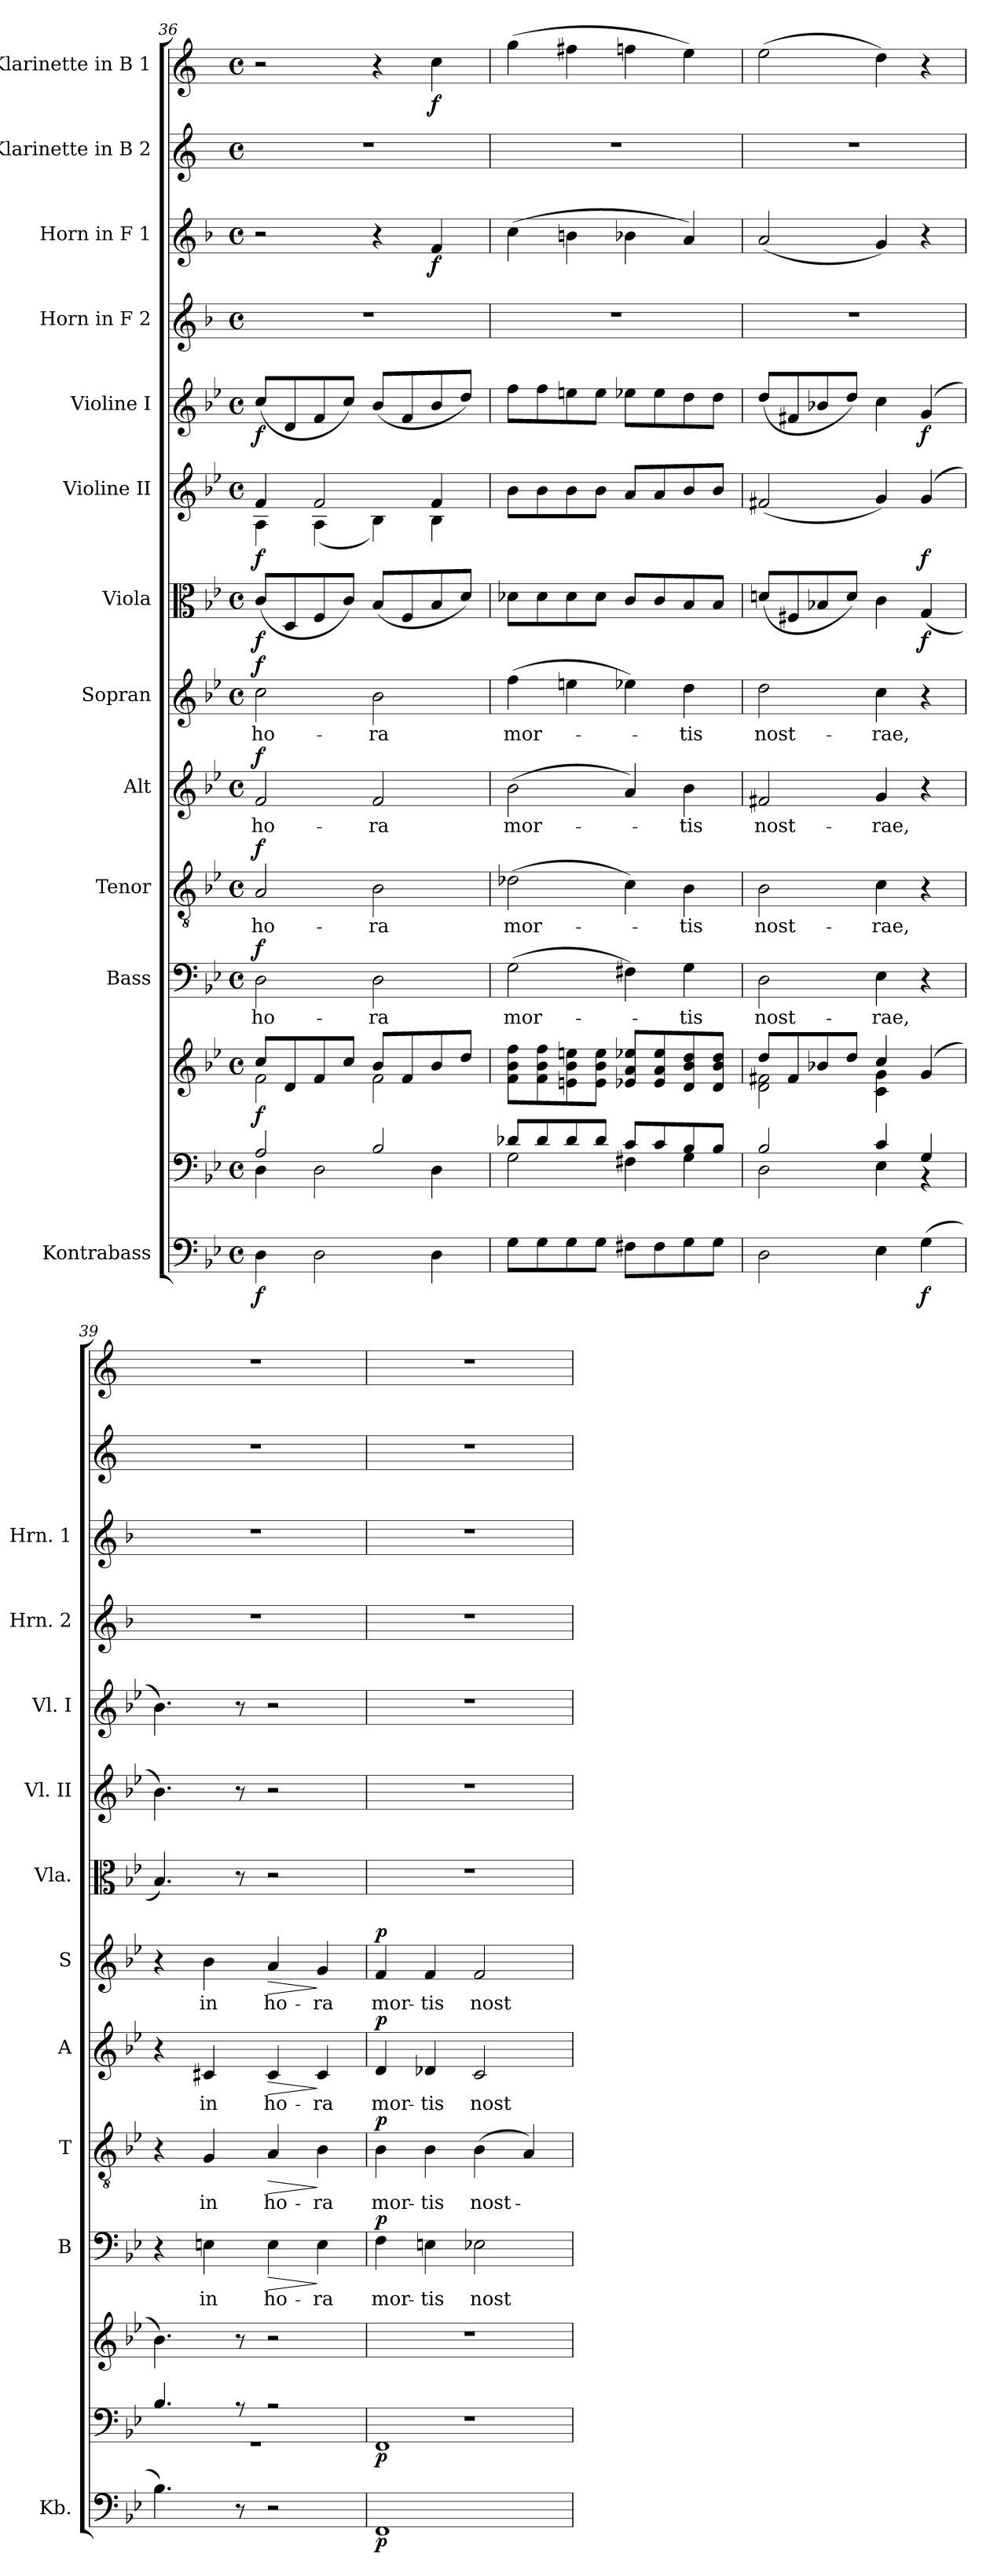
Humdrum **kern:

**kern	**dynam	**kern	**kern	**dynam	**kern	**text	**dynam	**kern	**text	**dynam	**kern	**text	**dynam	**kern	**text	**dynam	**kern	**dynam	**kern	**dynam	**kern	**dynam	**kern	**kern	**dynam	**kern	**kern	**dynam
*part13	*part13	*part12	*part12	*part12	*part11	*part11	*part11	*part10	*part10	*part10	*part9	*part9	*part9	*part8	*part8	*part8	*part7	*part7	*part6	*part6	*part5	*part5	*part4	*part3	*part3	*part2	*part1	*part1
*staff14	*staff14	*staff13	*staff12	*staff12/13	*staff11	*staff11	*staff11	*staff10	*staff10	*staff10	*staff9	*staff9	*staff9	*staff8	*staff8	*staff8	*staff7	*staff7	*staff6	*staff6	*staff5	*staff5	*staff4	*staff3	*staff3	*staff2	*staff1	*staff1
*I"Kontrabass	*	*	*	*	*I"Bass	*	*	*I"Tenor	*	*	*I"Alt	*	*	*I"Sopran	*	*	*I"Viola	*	*I"Violine II	*	*I"Violine I	*	*I"Horn in F 2	*I"Horn in F 1	*	*I"Klarinette in B 2	*I"Klarinette in B 1	*
*I'Kb.	*	*	*	*	*I'B	*	*	*I'T	*	*	*I'A	*	*	*I'S	*	*	*I'Vla.	*	*I'Vl. II	*	*I'Vl. I	*	*I'Hrn. 2	*I'Hrn. 1	*	*	*	*
*clefF4	*	*clefF4	*clefG2	*	*clefF4	*	*	*clefGv2	*	*	*clefG2	*	*	*clefG2	*	*	*clefC3	*	*clefG2	*	*clefG2	*	*clefG2	*clefG2	*	*clefG2	*clefG2	*
*ITrd7c12	*	*	*	*	*	*	*	*	*	*	*	*	*	*	*	*	*	*	*	*	*	*	*ITrd4c7	*ITrd4c7	*	*ITrd1c2	*ITrd1c2	*
*k[b-e-]	*	*k[b-e-]	*k[b-e-]	*	*k[b-e-]	*	*	*k[b-e-]	*	*	*k[b-e-]	*	*	*k[b-e-]	*	*	*k[b-e-]	*	*k[b-e-]	*	*k[b-e-]	*	*k[b-e-]	*k[b-e-]	*	*k[b-e-]	*k[b-e-]	*
*B-:	*	*B-:	*B-:	*	*B-:	*	*	*B-:	*	*	*B-:	*	*	*B-:	*	*	*B-:	*	*B-:	*	*B-:	*	*B-:	*B-:	*	*B-:	*B-:	*
*M4/4	*	*M4/4	*M4/4	*	*M4/4	*	*	*M4/4	*	*	*M4/4	*	*	*M4/4	*	*	*M4/4	*	*M4/4	*	*M4/4	*	*M4/4	*M4/4	*	*M4/4	*M4/4	*
*met(c)	*	*met(c)	*met(c)	*	*met(c)	*	*	*met(c)	*	*	*met(c)	*	*	*met(c)	*	*	*met(c)	*	*met(c)	*	*met(c)	*	*met(c)	*met(c)	*	*met(c)	*met(c)	*
=36	=36	=36	=36	=36	=36	=36	=36	=36	=36	=36	=36	=36	=36	=36	=36	=36	=36	=36	=36	=36	=36	=36	=36	=36	=36	=36	=36	=36
*	*	*^	*^	*	*	*	*	*	*	*	*	*	*	*	*	*	*	*	*	*	*	*	*	*	*	*	*	*
!	!LO:DY:b	!	!	!	!	!LO:DY:b	!	!LO:LY:b	!LO:DY:a	!	!LO:LY:b	!LO:DY:a	!	!LO:LY:b	!LO:DY:a	!	!LO:LY:b	!LO:DY:a	!	!LO:DY:b	!	!LO:DY:b	!	!LO:DY:b	!	!	!	!	!	!
*	*	*	*	*	*	*	*	*	*	*	*	*	*	*	*	*	*	*	*	*	*^	*	*	*	*	*	*	*	*	*
4DD\	f	2A/	4D\	8cc/L	2f\	f	2D\	ho-	f	2A/	ho-	f	2f/	ho-	f	2cc\	ho-	f	(<8c/L	f	4f/	4A\	f	(<8cc/L	f	1r	2r	.	1r	2r	.
.	.	.	.	8d/	.	.	.	.	.	.	.	.	.	.	.	.	.	.	8D/	.	.	.	.	8d/	.	.	.	.	.	.	.
2DD\	.	.	2D\	8f/	.	.	.	.	.	.	.	.	.	.	.	.	.	.	8F/	.	2f/	(<4A\	.	8f/	.	.	.	.	.	.	.
.	.	.	.	8cc/J	.	.	.	.	.	.	.	.	.	.	.	.	.	.	8c/J)	.	.	.	.	8cc/J)	.	.	.	.	.	.	.
!	!	!	!	!	!	!	!	!LO:LY:b	!	!	!LO:LY:b	!	!	!LO:LY:b	!	!	!LO:LY:b	!	!	!	!	!	!	!	!	!	!	!	!	!	!
.	.	2B-/	.	8b-/L	2f\	.	2D\	-ra	.	2B-\	-ra	.	2f/	-ra	.	2b-\	-ra	.	(<8B-/L	.	.	4B-\)	.	(<8b-/L	.	.	4r	.	.	4r	.
.	.	.	.	8f/	.	.	.	.	.	.	.	.	.	.	.	.	.	.	8F/	.	.	.	.	8f/	.	.	.	.	.	.	.
!	!	!	!	!	!	!	!	!	!	!	!	!	!	!	!	!	!	!	!	!	!	!	!	!	!	!	!	!LO:DY:b	!	!	!LO:DY:b
4DD\	.	.	4D\	8b-/	.	.	.	.	.	.	.	.	.	.	.	.	.	.	8B-/	.	4f/	4B-\	.	8b-/	.	.	4B-/	f	.	4b-\	f
.	.	.	.	8dd/J	.	.	.	.	.	.	.	.	.	.	.	.	.	.	8d/J)	.	.	.	.	8dd/J)	.	.	.	.	.	.	.
*	*	*	*	*v	*v	*	*	*	*	*	*	*	*	*	*	*	*	*	*	*	*v	*v	*	*	*	*	*	*	*	*	*
=37	=37	=37	=37	=37	=37	=37	=37	=37	=37	=37	=37	=37	=37	=37	=37	=37	=37	=37	=37	=37	=37	=37	=37	=37	=37	=37	=37	=37	=37
!	!	!	!	!	!	!	!LO:LY:b	!	!	!LO:LY:b	!	!	!LO:LY:b	!	!	!LO:LY:b	!	!	!	!	!	!	!	!	!	!	!	!	!
8GG\L	.	8d-X/L	2G\	8f\ 8b-\ 8ff\L	.	(>2G\	mor-	.	(>2d-X\	mor-	.	(>2b-\	mor-	.	(>4ff\	mor-	.	8d-X\L	.	8b-\L	.	8ff\L	.	1r	(>4f\	.	1r	(>4ff\	.
8GG\	.	8d-/	.	8f\ 8b-\ 8ff\	.	.	.	.	.	.	.	.	.	.	.	.	.	8d-\	.	8b-\	.	8ff\	.	.	.	.	.	.	.
8GG\	.	8d-/	.	8en\ 8b-\ 8een\	.	.	.	.	.	.	.	.	.	.	4een\	.	.	8d-\	.	8b-\	.	8een\	.	.	4en\	.	.	4een\	.
8GG\J	.	8d-/J	.	8e\ 8b-\ 8ee\J	.	.	.	.	.	.	.	.	.	.	.	.	.	8d-\J	.	8b-\J	.	8ee\J	.	.	.	.	.	.	.
8FF#X\L	.	8c/L	4F#X\	8e-X/ 8a/ 8ee-X/L	.	4F#X\)	.	.	4c\)	.	.	4a/)	.	.	4ee-X\)	.	.	8c/L	.	8a/L	.	8ee-X\L	.	.	4e-X\	.	.	4ee-X\	.
8FF#\	.	8c/	.	8e-/ 8a/ 8ee-/	.	.	.	.	.	.	.	.	.	.	.	.	.	8c/	.	8a/	.	8ee-\	.	.	.	.	.	.	.
!	!	!	!	!	!	!	!LO:LY:b	!	!	!LO:LY:b	!	!	!LO:LY:b	!	!	!LO:LY:b	!	!	!	!	!	!	!	!	!	!	!	!	!
8GG\	.	8B-/	4G\	8d/ 8b-/ 8dd/	.	4G\	-tis	.	4B-\	-tis	.	4b-\	-tis	.	4dd\	-tis	.	8B-/	.	8b-/	.	8dd\	.	.	4d/)	.	.	4dd\)	.
8GG\J	.	8B-/J	.	8d/ 8b-/ 8dd/J	.	.	.	.	.	.	.	.	.	.	.	.	.	8B-/J	.	8b-/J	.	8dd\J	.	.	.	.	.	.	.
=38	=38	=38	=38	=38	=38	=38	=38	=38	=38	=38	=38	=38	=38	=38	=38	=38	=38	=38	=38	=38	=38	=38	=38	=38	=38	=38	=38	=38	=38
*	*	*	*	*^	*	*	*	*	*	*	*	*	*	*	*	*	*	*	*	*	*	*	*	*	*	*	*	*	*
!	!	!	!	!	!	!	!	!LO:LY:b	!	!	!LO:LY:b	!	!	!LO:LY:b	!	!	!LO:LY:b	!	!	!	!	!	!	!	!	!	!	!	!	!
2DD\	.	2B-/	2D\	8dd/L	2d\ 2f#X\	.	2D\	nost-	.	2B-\	nost-	.	2f#X/	nost-	.	2dd\	nost-	.	(<8dn/L	.	(<2f#X/	.	(<8dd/L	.	1r	(<2d/	.	1r	(>2dd\	.
.	.	.	.	8f#/	.	.	.	.	.	.	.	.	.	.	.	.	.	.	8F#X/	.	.	.	8f#X/	.	.	.	.	.	.	.
.	.	.	.	8b-X/	.	.	.	.	.	.	.	.	.	.	.	.	.	.	8B-X/	.	.	.	8b-X/	.	.	.	.	.	.	.
.	.	.	.	8dd/J	.	.	.	.	.	.	.	.	.	.	.	.	.	.	8d/J)	.	.	.	8dd/J)	.	.	.	.	.	.	.
!	!	!	!	!	!	!	!	!LO:LY:b	!	!	!LO:LY:b	!	!	!LO:LY:b	!	!	!LO:LY:b	!	!	!	!	!	!	!	!	!	!	!	!	!
4EE-\	.	4c/	4E-\	4cc/	4c\ 4g\	.	4E-\	-rae,	.	4c\	-rae,	.	4g/	-rae,	.	4cc\	-rae,	.	4c\	.	4g/)	.	4cc\	.	.	4c/)	.	.	4cc\)	.
!	!LO:DY:b	!	!	!	!	!	!	!	!	!	!	!	!	!	!	!	!	!	!	!LO:DY:b	!	!LO:DY:b	!	!LO:DY:b	!	!	!	!	!	!
(>4GG\	f	4G/	4rAA	(4g/	4ryy	.	4r	.	.	4r	.	.	4r	.	.	4r	.	.	(<4G/	f	(4g/	f	(4g/	f	.	4r	.	.	4r	.
*	*	*	*	*v	*v	*	*	*	*	*	*	*	*	*	*	*	*	*	*	*	*	*	*	*	*	*	*	*	*	*
=39	=39	=39	=39	=39	=39	=39	=39	=39	=39	=39	=39	=39	=39	=39	=39	=39	=39	=39	=39	=39	=39	=39	=39	=39	=39	=39	=39	=39	=39
4.BB-\)	.	4.B-/	1rGG	4.b-\)	.	4r	.	.	4r	.	.	4r	.	.	4r	.	.	4.B-/)	.	4.b-\)	.	4.b-\)	.	1r	1r	.	1r	1r	.
!	!	!	!	!	!	!	!LO:LY:b	!	!	!LO:LY:b	!	!	!LO:LY:b	!	!	!LO:LY:b	!	!	!	!	!	!	!	!	!	!	!	!	!
.	.	.	.	.	.	4En\	in	.	4G/	in	.	4c#X/	in	.	4b-\	in	.	.	.	.	.	.	.	.	.	.	.	.	.
8r	.	8rA	.	8r	.	.	.	.	.	.	.	.	.	.	.	.	.	8r	.	8r	.	8r	.	.	.	.	.	.	.
!	!	!	!	!	!	!	!LO:LY:b	!LO:HP:b	!	!LO:LY:b	!LO:HP:b	!	!LO:LY:b	!LO:HP:b	!	!LO:LY:b	!LO:HP:b	!	!	!	!	!	!	!	!	!	!	!	!
2r	.	2rA	.	2r	.	4E\	ho-	>	4A/	ho-	>	4c#/	ho-	>	4a/	ho-	>	2r	.	2r	.	2r	.	.	.	.	.	.	.
!	!	!	!	!	!	!	!LO:LY:b	!	!	!LO:LY:b	!	!	!LO:LY:b	!	!	!LO:LY:b	!	!	!	!	!	!	!	!	!	!	!	!	!
.	.	.	.	.	.	4E\	-ra	]	4B-\	-ra	]	4c#/	-ra	]	4g/	-ra	]	.	.	.	.	.	.	.	.	.	.	.	.
!!LO:PB:g=z
=40	=40	=40	=40	=40	=40	=40	=40	=40	=40	=40	=40	=40	=40	=40	=40	=40	=40	=40	=40	=40	=40	=40	=40	=40	=40	=40	=40	=40	=40
!	!LO:DY:b	!	!	!	!LO:DY:b=2	!	!LO:LY:b	!LO:DY:a	!	!LO:LY:b	!LO:DY:a	!	!LO:LY:b	!LO:DY:a	!	!LO:LY:b	!LO:DY:a	!	!	!	!	!	!	!	!	!	!	!	!
1FFF	p	1rF	1FF	1r	p	4F\	mor-	p	4B-\	mor-	p	4d/	mor-	p	4f/	mor-	p	1r	.	1r	.	1r	.	1r	1r	.	1r	1r	.
!	!	!	!	!	!	!	!LO:LY:b	!	!	!LO:LY:b	!	!	!LO:LY:b	!	!	!LO:LY:b	!	!	!	!	!	!	!	!	!	!	!	!	!
.	.	.	.	.	.	4En\	-tis	.	4B-\	-tis	.	4d-X/	-tis	.	4f/	-tis	.	.	.	.	.	.	.	.	.	.	.	.	.
!	!	!	!	!	!	!	!LO:LY:b	!	!	!LO:LY:b	!	!	!LO:LY:b	!	!	!LO:LY:b	!	!	!	!	!	!	!	!	!	!	!	!	!
.	.	.	.	.	.	2E-X\	nost-	.	(>4B-\	nost-	.	2c/	nost-	.	2f/	nost-	.	.	.	.	.	.	.	.	.	.	.	.	.
.	.	.	.	.	.	.	.	.	4A/)	.	.	.	.	.	.	.	.	.	.	.	.	.	.	.	.	.	.	.	.
*	*	*v	*v	*	*	*	*	*	*	*	*	*	*	*	*	*	*	*	*	*	*	*	*	*	*	*	*	*	*
=	=	=	=	=	=	=	=	=	=	=	=	=	=	=	=	=	=	=	=	=	=	=	=	=	=	=	=	=
*-	*-	*-	*-	*-	*-	*-	*-	*-	*-	*-	*-	*-	*-	*-	*-	*-	*-	*-	*-	*-	*-	*-	*-	*-	*-	*-	*-	*-
